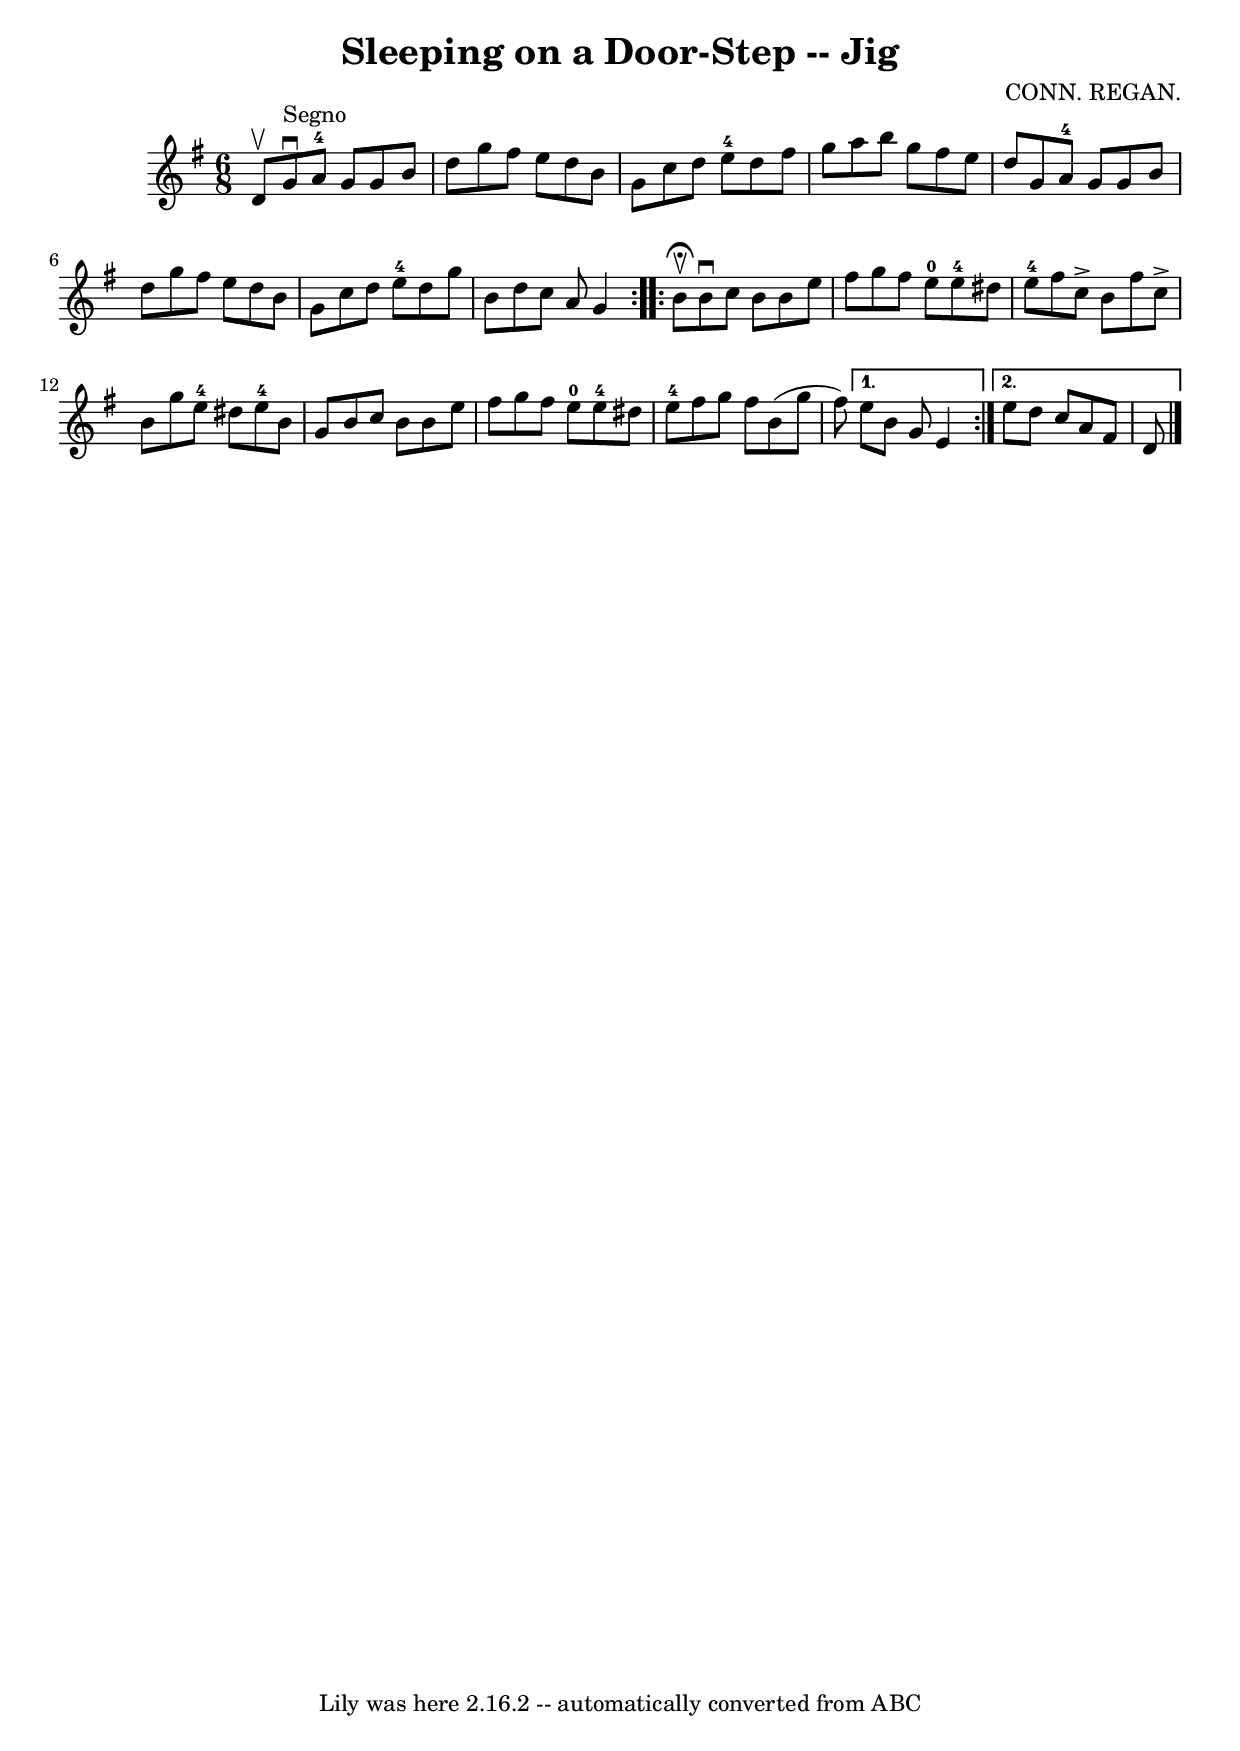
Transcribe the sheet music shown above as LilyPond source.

\version "2.7.40"
\include "Mammoth.ily"
\header {
	%% book = "Ryan's Mammoth Collection"
	composer = "CONN. REGAN."
	crossRefNumber = "1"
	footnotes = ""
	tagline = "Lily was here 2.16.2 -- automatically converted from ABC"
	title = "Sleeping on a Door-Step -- Jig"
}
voicedefault =  {


\repeat volta 2 {
\time 6/8 \key g \major d'8^\upbow   |
 g'8^"Segno"^\downbow a'8 
-4 g'8 g'8 b'8 d''8  |
 g''8 fis''8 e''8 d''8    
b'8 g'8  |
 c''8 d''8 e''8-4 d''8 fis''8 g''8  
|
 a''8 b''8 g''8 fis''8 e''8 d''8  |
 g'8    
a'8-4 g'8 g'8 b'8 d''8  |
 g''8 fis''8 e''8 d''8 
 b'8 g'8  |
 c''8 d''8 e''8-4 d''8 g''8 b'8  
|
 d''8 c''8 a'8 g'4    } \repeat volta 2 { b'8 
^\fermata^\upbow |
 b'8^\downbow c''8 b'8 b'8 e''8    
fis''8  |
 g''8 fis''8 e''8-0 e''8-4 dis''8 e''8 
-4 |
 fis''8 c''8^\accent b'8 fis''8 c''8^\accent b'8  
|
 g''8 e''8-4 dis''8 e''8-4 b'8 g'8  |
     
b'8 c''8 b'8 b'8 e''8 fis''8  |
 g''8 fis''8 e''8 
-0 e''8-4 dis''8 e''8-4 |
 fis''8 g''8 fis''8  
 b'8 (g''8 fis''8) } \alternative{{ e''8 b'8 g'8 e'4  } {  
 e''8 d''8 c''8 a'8 fis'8 d'8    <<   \bar "|."  >>   }}
}

\score{
    <<

	\context Staff="default"
	{
	    \voicedefault 
	}

    >>
	\layout {
	}
	\midi {}
}
